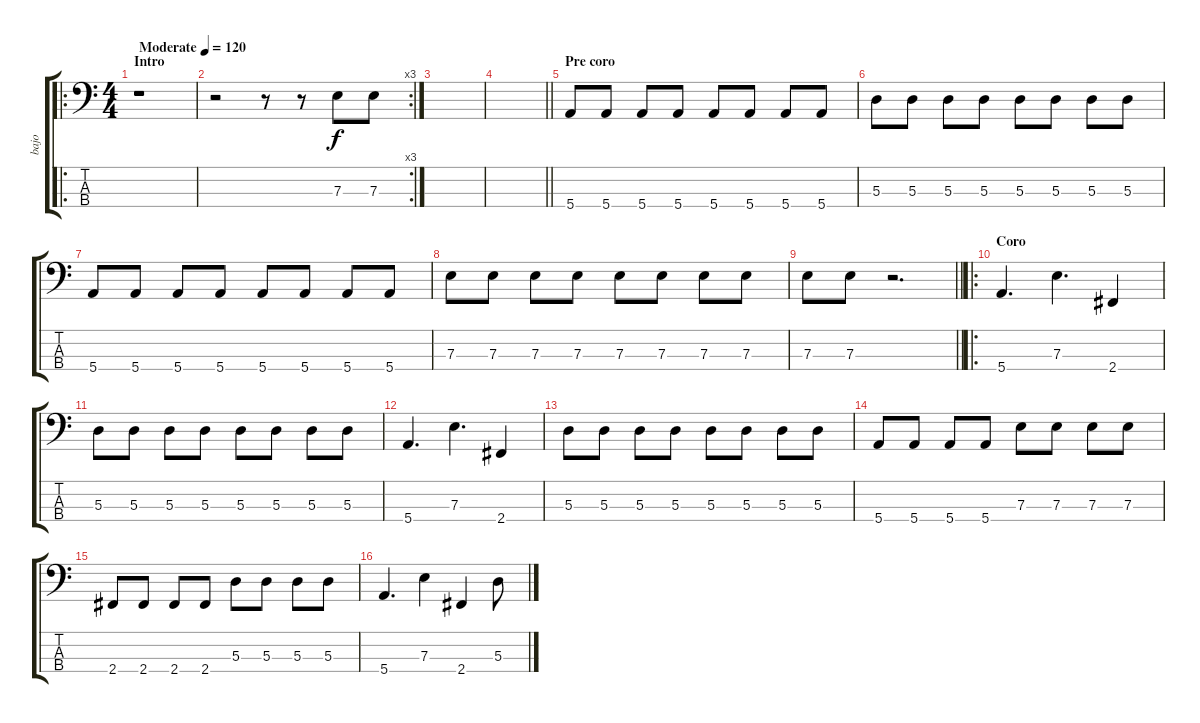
\track ("bajo" "bajo") {instrument electricbasspick}
\staff {score tabs}
\tuning (G2 D2 A1 E1) {hide}
\ro
\ts (4 4)
\section ("" "Intro")
\tempo (120 "Moderate")
\clef f4
\ks c
r.1{dy f instrument electricbasspick} |
\rc 3
r.2 r.8 r.8 7.3.8 7.3.8 |
|
\barLineRight lightlight
|
\section ("" "Pre coro")
5.4.8 5.4.8 5.4.8 5.4.8 5.4.8 5.4.8 5.4.8 5.4.8 |
5.3.8 5.3.8 5.3.8 5.3.8 5.3.8 5.3.8 5.3.8 5.3.8 |
5.4.8 5.4.8 5.4.8 5.4.8 5.4.8 5.4.8 5.4.8 5.4.8 |
7.3.8 7.3.8 7.3.8 7.3.8 7.3.8 7.3.8 7.3.8 7.3.8 |
\barLineRight lightlight
7.3.8 7.3.8 r.2{d} |
\ro
\section ("" "Coro")
5.4.4{d} 7.3.4{d} 2.4.4 |
5.3.8 5.3.8 5.3.8 5.3.8 5.3.8 5.3.8 5.3.8 5.3.8 |
5.4.4{d} 7.3.4{d} 2.4.4 |
5.3.8 5.3.8 5.3.8 5.3.8 5.3.8 5.3.8 5.3.8 5.3.8 |
5.4.8 5.4.8 5.4.8 5.4.8 7.3.8 7.3.8 7.3.8 7.3.8 |
2.4.8 2.4.8 2.4.8 2.4.8 5.3.8 5.3.8 5.3.8 5.3.8 |
5.4.4{d} 7.3.4 2.4.4 5.3.8
